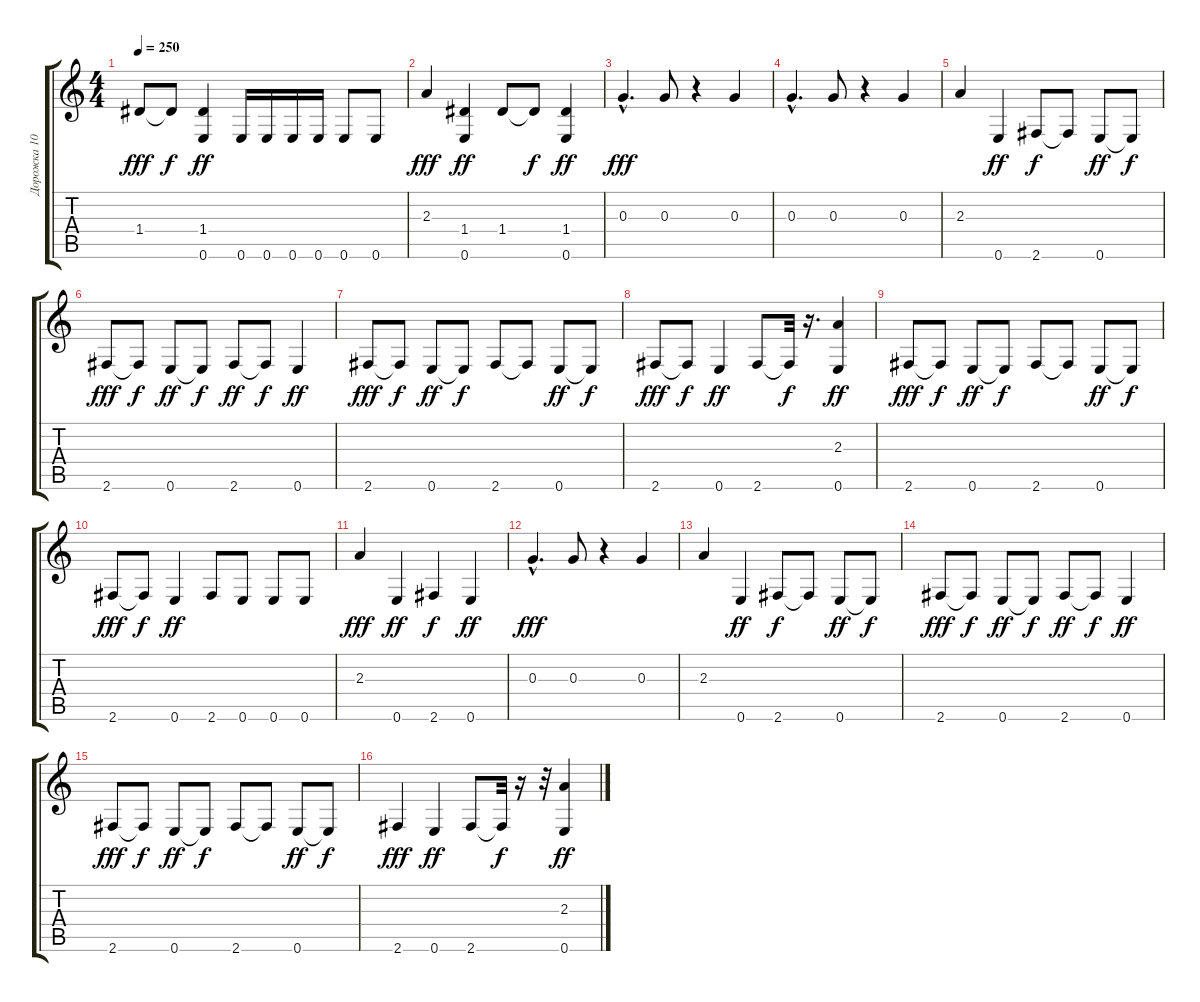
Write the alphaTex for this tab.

\track ("Дорожка 10" "Дорожка 10") {instrument acousticguitarnylon}
\staff {score tabs}
\tuning (E4 B3 G3 D3 A2 E2) {hide}
\ts (4 4)
\tempo 250
\clef g2
\ks c
1.4.8{dy fff} 1.4{t}.8{dy f} (1.4 0.6).4{dy ff} 0.6.16 0.6.16 0.6.16 0.6.16 0.6.8 0.6.8 |
2.3.4{dy fff} (1.4 0.6).4{dy ff} 1.4.8 1.4{t}.8{dy f} (1.4 0.6).4{dy ff} |
0.3{hac}.4{d dy fff} 0.3.8 r.4 0.3.4 |
0.3{hac}.4{d} 0.3.8 r.4 0.3.4 |
2.3.4 0.6.4{dy ff} 2.6.8{dy f} 2.6{t}.8 0.6.8{dy ff} 0.6{t}.8{dy f} |
2.6.8{dy fff} 2.6{t}.8{dy f} 0.6.8{dy ff} 0.6{t}.8{dy f} 2.6.8{dy ff} 2.6{t}.8{dy f} 0.6.4{dy ff} |
2.6.8{dy fff} 2.6{t}.8{dy f} 0.6.8{dy ff} 0.6{t}.8{dy f} 2.6.8 2.6{t}.8 0.6.8{dy ff} 0.6{t}.8{dy f} |
2.6.8{dy fff} 2.6{t}.8{dy f} 0.6.4{dy ff} 2.6.8 2.6{t}.32{dy f} r.16{d} (2.3 0.6).4{dy ff} |
2.6.8{dy fff} 2.6{t}.8{dy f} 0.6.8{dy ff} 0.6{t}.8{dy f} 2.6.8 2.6{t}.8 0.6.8{dy ff} 0.6{t}.8{dy f} |
2.6.8{dy fff} 2.6{t}.8{dy f} 0.6.4{dy ff} 2.6.8 0.6.8 0.6.8 0.6.8 |
2.3.4{dy fff} 0.6.4{dy ff} 2.6.4{dy f} 0.6.4{dy ff} |
0.3{hac}.4{d dy fff} 0.3.8 r.4 0.3.4 |
2.3.4 0.6.4{dy ff} 2.6.8{dy f} 2.6{t}.8 0.6.8{dy ff} 0.6{t}.8{dy f} |
2.6.8{dy fff} 2.6{t}.8{dy f} 0.6.8{dy ff} 0.6{t}.8{dy f} 2.6.8{dy ff} 2.6{t}.8{dy f} 0.6.4{dy ff} |
2.6.8{dy fff} 2.6{t}.8{dy f} 0.6.8{dy ff} 0.6{t}.8{dy f} 2.6.8 2.6{t}.8 0.6.8{dy ff} 0.6{t}.8{dy f} |
2.6.4{dy fff} 0.6.4{dy ff} 2.6.8 2.6{t}.32{dy f} r.16 r.32 (2.3 0.6).4{dy ff}
